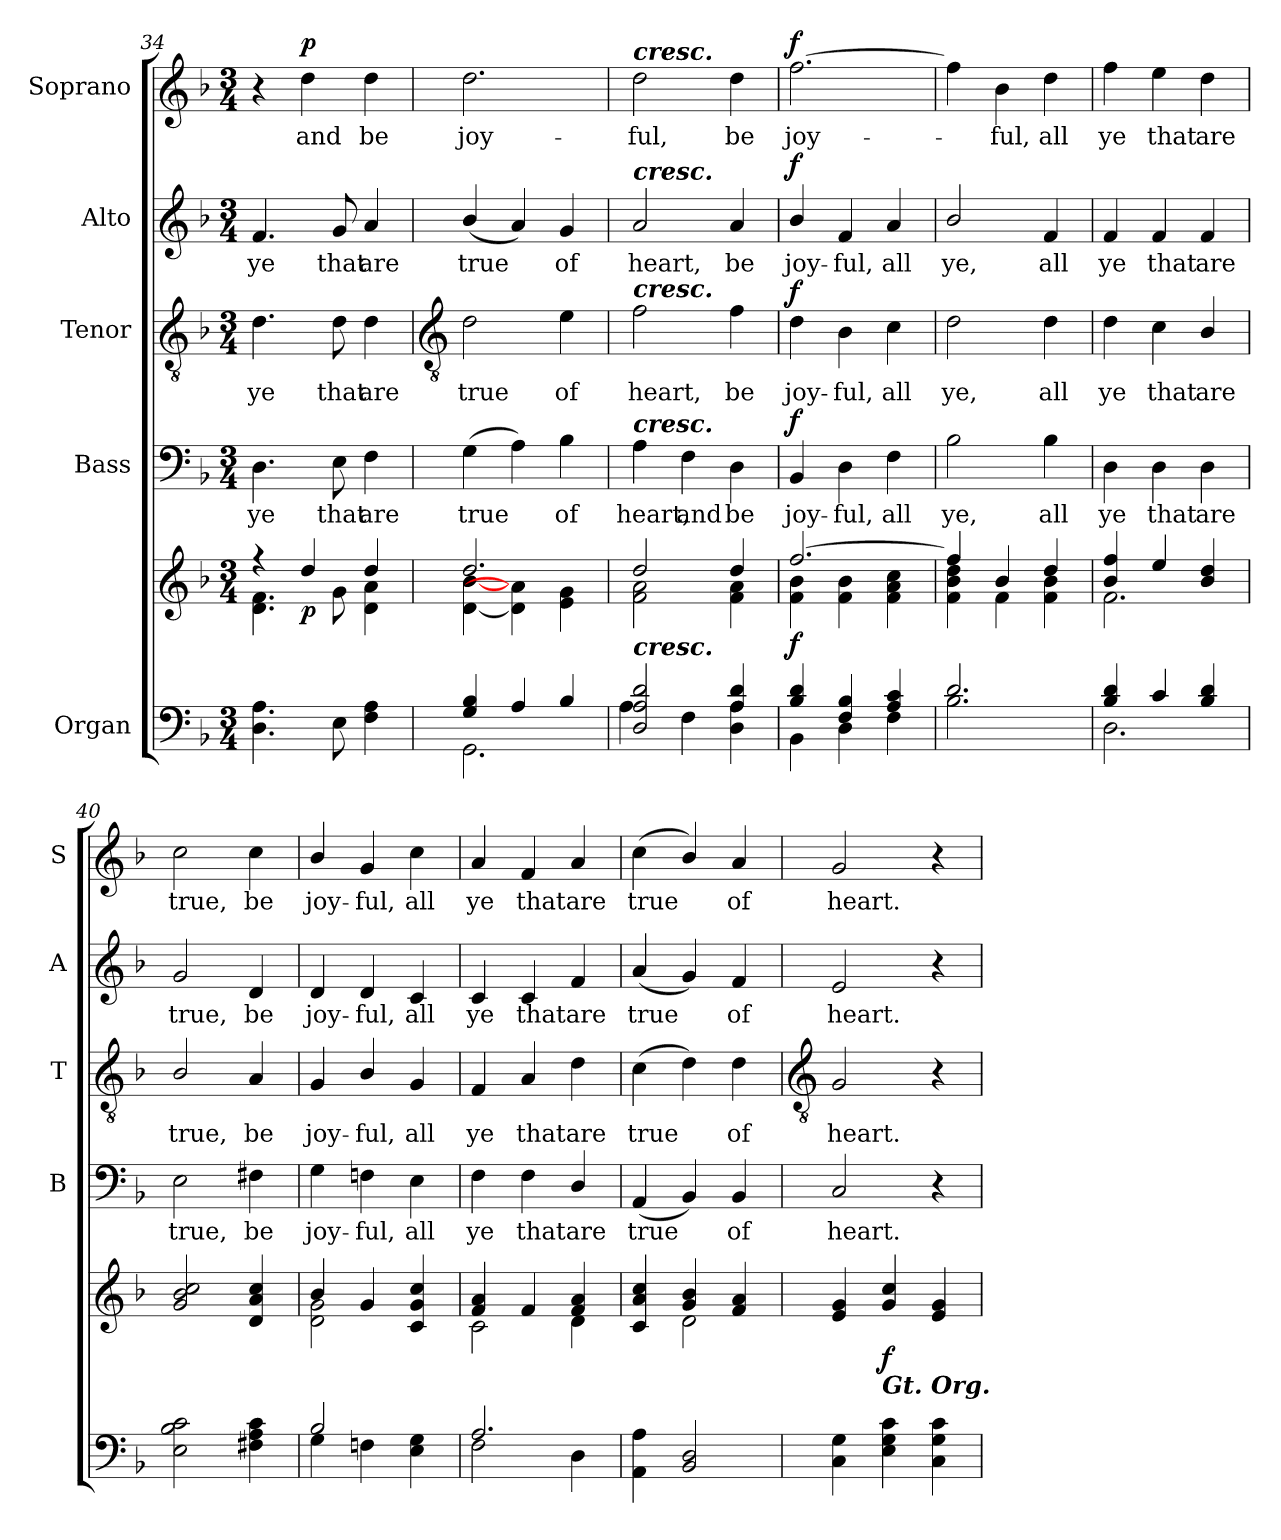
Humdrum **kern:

**kern	**kern	**dynam	**kern	**text	**dynam	**kern	**text	**dynam	**kern	**text	**dynam	**kern	**text	**dynam
*part5	*part5	*part5	*part4	*part4	*part4	*part3	*part3	*part3	*part2	*part2	*part2	*part1	*part1	*part1
*staff6	*staff5	*staff5/6	*staff4	*staff4	*staff4	*staff3	*staff3	*staff3	*staff2	*staff2	*staff2	*staff1	*staff1	*staff1
*I"Organ	*	*	*I"Bass	*	*	*I"Tenor	*	*	*I"Alto	*	*	*I"Soprano	*	*
*	*	*	*I'B	*	*	*I'T	*	*	*I'A	*	*	*I'S	*	*
*clefF4	*clefG2	*	*clefF4	*	*	*clefGv2	*	*	*clefG2	*	*	*clefG2	*	*
*k[b-]	*k[b-]	*	*k[b-]	*	*	*k[b-]	*	*	*k[b-]	*	*	*k[b-]	*	*
*F:	*F:	*	*F:	*	*	*F:	*	*	*F:	*	*	*F:	*	*
*M3/4	*M3/4	*	*M3/4	*	*	*M3/4	*	*	*M3/4	*	*	*M3/4	*	*
=34	=34	=34	=34	=34	=34	=34	=34	=34	=34	=34	=34	=34	=34	=34
*^	*	*	*	*	*	*	*	*	*	*	*	*	*	*
!	!LO:N:vis=1	!	!	!	!LO:LY:b	!	!	!LO:LY:b	!	!	!LO:LY:b	!	!	!	!
*	*	*^	*	*	*	*	*	*	*	*	*	*	*	*	*
4.D\ 4.A\	2.ryy	4r	4.d\ 4.f\	.	4.D	ye	.	4.d	ye	.	4.f	ye	.	4r	.	.
!	!	!	!	!LO:DY:b	!	!	!	!	!	!	!	!	!	!	!LO:LY:b	!LO:DY:b
.	.	4dd/	.	p	.	.	.	.	.	.	.	.	.	4dd	and	p
!	!	!	!	!	!	!LO:LY:b	!	!	!LO:LY:b	!	!	!LO:LY:b	!	!	!	!
8E\	.	.	8g\	.	8E	that	.	8d	that	.	8g	that	.	.	.	.
!	!	!	!	!	!	!LO:LY:b	!	!	!LO:LY:b	!	!	!LO:LY:b	!	!	!LO:LY:b	!
4F\ 4A\	.	4dd/	4d\ 4a\	.	4F	are	.	4d	are	.	4a	are	.	4dd	be	.
!!LO:LB:g=z
=35	=35	=35	=35	=35	=35	=35	=35	=35	=35	=35	=35	=35	=35	=35	=35	=35
*	*	*	*	*	*	*	*	*clefGv2	*	*	*	*	*	*	*	*
!	!	!	!	!	!	!LO:LY:b	!	!	!LO:LY:b	!	!	!LO:LY:b	!	!	!LO:LY:b	!
4G/ 4B-/	2.GG\	2.dd/	[4d\ [4b-\	.	(>4G	true	.	2d	true	.	(<4b-/	true	.	2.dd	joy-	.
4A/	.	.	4d\] 4a\]	.	4A)	.	.	.	.	.	4a)	.	.	.	.	.
!	!	!	!	!	!	!LO:LY:b	!	!	!LO:LY:b	!	!	!LO:LY:b	!	!	!	!
4B-/	.	.	4e\ 4g\	.	4B-	of	.	4e	of	.	4g	of	.	.	.	.
=36	=36	=36	=36	=36	=36	=36	=36	=36	=36	=36	=36	=36	=36	=36	=36	=36
!	!	!	!	!	!	!	!	!	!	!	!	!	!	!LO:TX:a:Bi:t=cresc.	!	!
!	!	!	!	!	!	!	!	!	!	!	!LO:TX:a:Bi:t=cresc.	!	!	!	!	!
!	!	!	!	!	!	!	!	!LO:TX:a:Bi:t=cresc.	!	!	!	!	!	!	!	!
!	!	!	!	!	!LO:TX:a:Bi:t=cresc.	!	!	!	!	!	!	!	!	!	!	!
!LO:TX:a:Bi:t=cresc.	!	!	!	!	!	!	!	!	!	!	!	!	!	!	!	!
!	!	!	!	!	!	!LO:LY:b	!	!	!LO:LY:b	!	!	!LO:LY:b	!	!	!LO:LY:b	!
2D/ 2A/ 2d/	4A\	2dd/	2f\ 2a\	.	4A	heart,	.	2f	heart,	.	2a	heart,	.	2dd	-ful,	.
!	!	!	!	!	!	!LO:LY:b	!	!	!	!	!	!	!	!	!	!
.	4F\	.	.	.	4F	and	.	.	.	.	.	.	.	.	.	.
!	!	!	!	!	!	!LO:LY:b	!	!	!LO:LY:b	!	!	!LO:LY:b	!	!	!LO:LY:b	!
4A/ 4d/	4D\ 4A\	4dd/	4f\ 4a\	.	4D	be	.	4f	be	.	4a	be	.	4dd	be	.
=37	=37	=37	=37	=37	=37	=37	=37	=37	=37	=37	=37	=37	=37	=37	=37	=37
!	!	!	!	!LO:DY:b	!	!LO:LY:b	!LO:DY:b	!	!LO:LY:b	!LO:DY:b	!	!LO:LY:b	!LO:DY:b	!	!LO:LY:b	!LO:DY:b
4B-/ 4d/	4BB-\	[2.ff/	4f\ 4b-\	f	4BB-	joy-	f	4d	joy-	f	4b-/	joy-	f	[2.ff	joy-	f
!	!	!	!	!	!	!LO:LY:b	!	!	!LO:LY:b	!	!	!LO:LY:b	!	!	!	!
4F/ 4B-/	4D\	.	4f\ 4b-\	.	4D	-ful,	.	4B-	-ful,	.	4f	-ful,	.	.	.	.
!	!	!	!	!	!	!LO:LY:b	!	!	!LO:LY:b	!	!	!LO:LY:b	!	!	!	!
4A/ 4c/	4F\	.	4f\ 4a\ 4cc\	.	4F	all	.	4c	all	.	4a	all	.	.	.	.
=38	=38	=38	=38	=38	=38	=38	=38	=38	=38	=38	=38	=38	=38	=38	=38	=38
!	!	!	!	!	!	!LO:LY:b	!	!	!LO:LY:b	!	!	!LO:LY:b	!	!	!	!
2.d/	2.B-\	4ff/]	4f\ 4b-\ 4dd\	.	2B-	ye,	.	2d	ye,	.	2b-/	ye,	.	4ff]	.	.
!	!	!	!	!	!	!	!	!	!	!	!	!	!	!	!LO:LY:b	!
.	.	4b-/	4f\	.	.	.	.	.	.	.	.	.	.	4b-	ful,	.
!	!	!	!	!	!	!LO:LY:b	!	!	!LO:LY:b	!	!	!LO:LY:b	!	!	!LO:LY:b	!
.	.	4dd/	4f\ 4b-\	.	4B-	all	.	4d	all	.	4f	all	.	4dd	all	.
=39	=39	=39	=39	=39	=39	=39	=39	=39	=39	=39	=39	=39	=39	=39	=39	=39
!	!	!	!	!	!	!LO:LY:b	!	!	!LO:LY:b	!	!	!LO:LY:b	!	!	!LO:LY:b	!
4B-/ 4d/	2.D\	4b-/ 4ff/	2.f\	.	4D	ye	.	4d	ye	.	4f	ye	.	4ff	ye	.
!	!	!	!	!	!	!LO:LY:b	!	!	!LO:LY:b	!	!	!LO:LY:b	!	!	!LO:LY:b	!
4c/	.	4ee/	.	.	4D	that	.	4c	that	.	4f	that	.	4ee	that	.
!	!	!	!	!	!	!LO:LY:b	!	!	!LO:LY:b	!	!	!LO:LY:b	!	!	!LO:LY:b	!
4B-/ 4d/	.	4b-/ 4dd/	.	.	4D	are	.	4B-/	are	.	4f	are	.	4dd	are	.
=40	=40	=40	=40	=40	=40	=40	=40	=40	=40	=40	=40	=40	=40	=40	=40	=40
!LO:N:vis=1	!	!	!LO:N:vis=1	!	!	!LO:LY:b	!	!	!LO:LY:b	!	!	!LO:LY:b	!	!	!LO:LY:b	!
2.ryy	2E\ 2B-\ 2c\	2g/ 2b-/ 2cc/	2.ryy	.	2E	true,	.	2B-/	true,	.	2g	true,	.	2cc	true,	.
!	!	!	!	!	!	!LO:LY:b	!	!	!LO:LY:b	!	!	!LO:LY:b	!	!	!LO:LY:b	!
.	4F#X\ 4A\ 4c\	4d/ 4a/ 4cc/	.	.	4F#X	be	.	4A	be	.	4d	be	.	4cc	be	.
=41	=41	=41	=41	=41	=41	=41	=41	=41	=41	=41	=41	=41	=41	=41	=41	=41
!	!	!	!	!	!	!LO:LY:b	!	!	!LO:LY:b	!	!	!LO:LY:b	!	!	!LO:LY:b	!
2B-/	4G\	4b-/	2d\ 2g\	.	4G	joy-	.	4G	joy-	.	4d	joy-	.	4b-/	joy-	.
!	!	!	!	!	!	!LO:LY:b	!	!	!LO:LY:b	!	!	!LO:LY:b	!	!	!LO:LY:b	!
.	4Fn\	4g/	.	.	4Fn	-ful,	.	4B-/	-ful,	.	4d	-ful,	.	4g	-ful,	.
!	!	!	!	!	!	!LO:LY:b	!	!	!LO:LY:b	!	!	!LO:LY:b	!	!	!LO:LY:b	!
4ryy	4E\ 4G\	4c/ 4g/ 4cc/	4ryy	.	4E	all	.	4G	all	.	4c	all	.	4cc	all	.
=42	=42	=42	=42	=42	=42	=42	=42	=42	=42	=42	=42	=42	=42	=42	=42	=42
!	!	!	!	!	!	!LO:LY:b	!	!	!LO:LY:b	!	!	!LO:LY:b	!	!	!LO:LY:b	!
2.A/	2F\	4f/ 4a/	2c\	.	4F	ye	.	4F	ye	.	4c	ye	.	4a	ye	.
!	!	!	!	!	!	!LO:LY:b	!	!	!LO:LY:b	!	!	!LO:LY:b	!	!	!LO:LY:b	!
.	.	4f/	.	.	4F	that	.	4A	that	.	4c	that	.	4f	that	.
!	!	!	!	!	!	!LO:LY:b	!	!	!LO:LY:b	!	!	!LO:LY:b	!	!	!LO:LY:b	!
.	4D\	4f/ 4a/	4d\	.	4D/	are	.	4d	are	.	4f	are	.	4a	are	.
=43	=43	=43	=43	=43	=43	=43	=43	=43	=43	=43	=43	=43	=43	=43	=43	=43
!LO:N:vis=1	!	!	!	!	!	!LO:LY:b	!	!	!LO:LY:b	!	!	!LO:LY:b	!	!	!LO:LY:b	!
2.ryy	4AA\ 4A\	4c/ 4a/ 4cc/	4ryy	.	(<4AA	true	.	(>4c	true	.	(<4a	true	.	(<4cc	true	.
.	2BB-/ 2D/	4g/ 4b-/	2d\	.	4BB-)	.	.	4d)	.	.	4g)	.	.	4b-/)	.	.
!	!	!	!	!	!	!LO:LY:b	!	!	!LO:LY:b	!	!	!LO:LY:b	!	!	!LO:LY:b	!
.	.	4f/ 4a/	.	.	4BB-	of	.	4d	of	.	4f	of	.	4a	of	.
!!LO:LB:g=z
=44	=44	=44	=44	=44	=44	=44	=44	=44	=44	=44	=44	=44	=44	=44	=44	=44
*	*	*	*	*	*	*	*	*clefGv2	*	*	*	*	*	*	*	*
!LO:N:vis=1	!	!	!LO:N:vis=1	!	!	!LO:LY:b	!	!	!LO:LY:b	!	!	!LO:LY:b	!	!	!LO:LY:b	!
2.ryy	4C\ 4G\	4e/ 4g/	2.ryy	.	2C	heart.	.	2G	heart.	.	2e	heart.	.	2g	heart.	.
!	!	!LO:TX:b:Bi:t=Gt. Org.	!	!	!	!	!	!	!	!	!	!	!	!	!	!
!	!	!	!	!LO:DY:b	!	!	!	!	!	!	!	!	!	!	!	!
.	4E\ 4G\ 4c\	4g/ 4cc/	.	f	.	.	.	.	.	.	.	.	.	.	.	.
.	4C\ 4G\ 4c\	4e/ 4g/	.	.	4r	.	.	4r	.	.	4r	.	.	4r	.	.
*v	*v	*	*	*	*	*	*	*	*	*	*	*	*	*	*	*
*	*v	*v	*	*	*	*	*	*	*	*	*	*	*	*	*
=	=	=	=	=	=	=	=	=	=	=	=	=	=	=
*-	*-	*-	*-	*-	*-	*-	*-	*-	*-	*-	*-	*-	*-	*-
